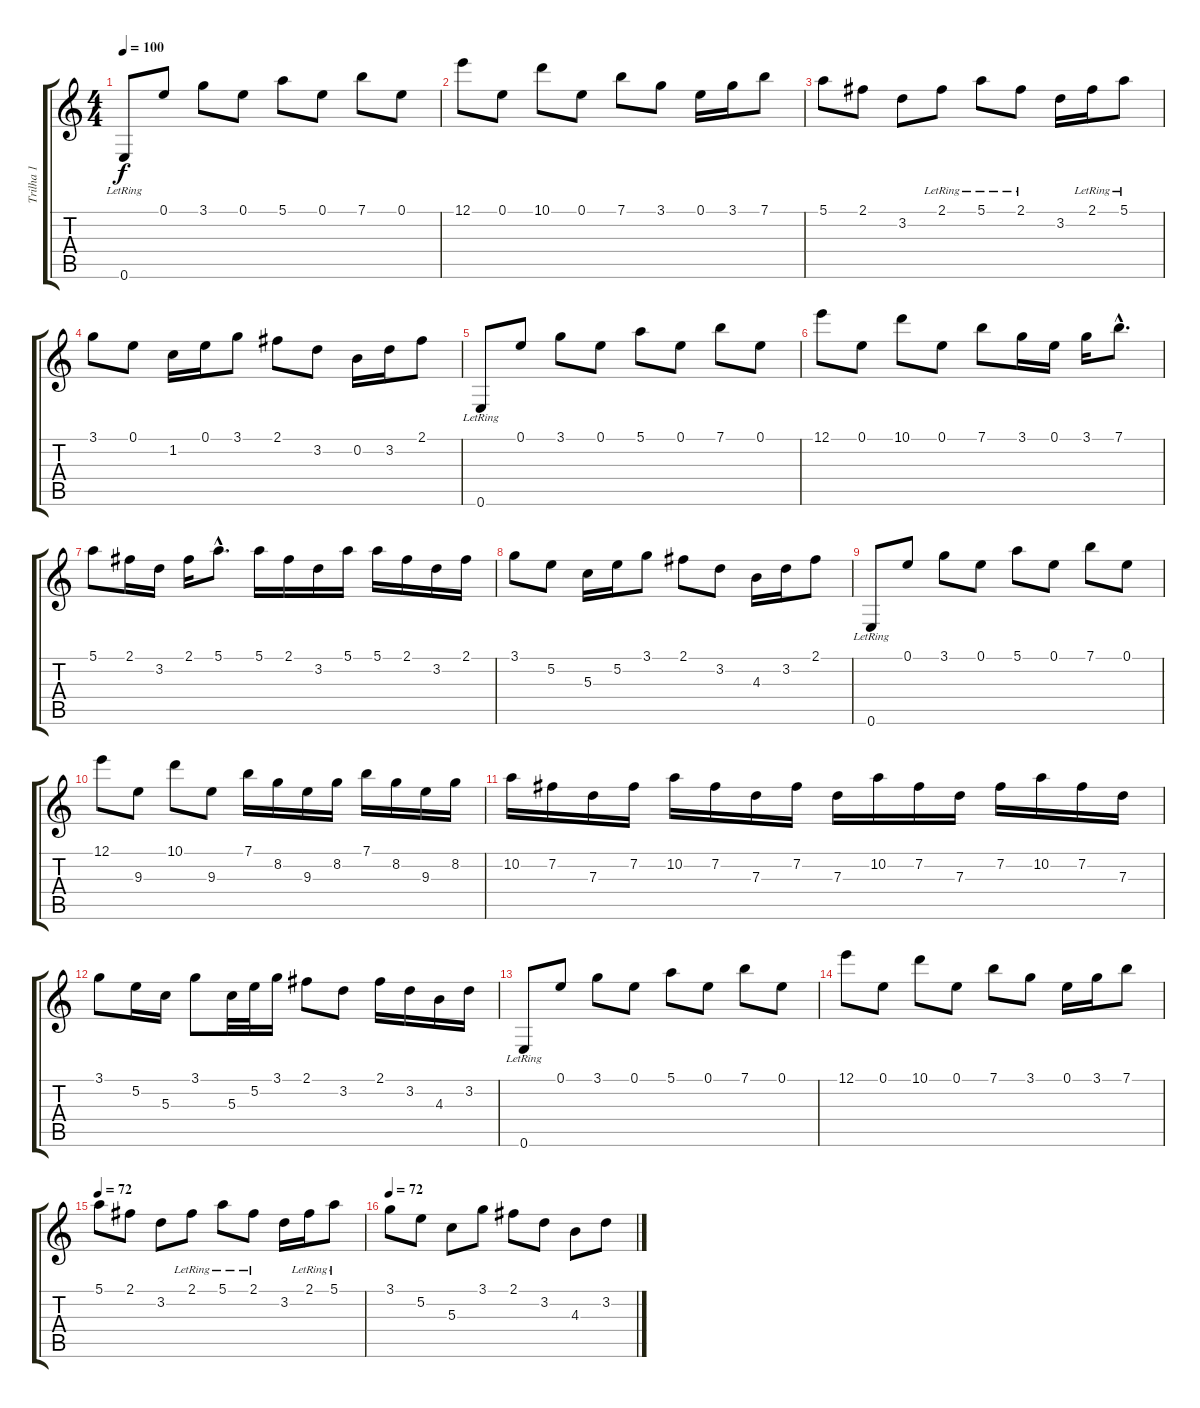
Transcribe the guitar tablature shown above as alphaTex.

\track ("Trilha 1" "Trilha 1") {instrument acousticguitarsteel}
\staff {score tabs}
\tuning (E4 B3 G3 D3 A2 E2) {hide}
\ts (4 4)
\tempo 100
\clef g2
\ks c
0.6{lr}.8{dy f instrument acousticguitarsteel} 0.1.8 3.1.8 0.1.8 5.1.8 0.1.8 7.1.8 0.1.8 |
12.1.8 0.1.8 10.1.8 0.1.8 7.1.8 3.1.8 0.1.16 3.1.16 7.1.8 |
5.1.8 2.1.8 3.2.8 2.1{lr}.8 5.1{lr}.8 2.1{lr}.8 3.2.16 2.1{lr}.16 5.1{lr}.8 |
3.1.8 0.1.8 1.2.16 0.1.16 3.1.8 2.1.8 3.2.8 0.2.16 3.2.16 2.1.8 |
0.6{lr}.8 0.1.8 3.1.8 0.1.8 5.1.8 0.1.8 7.1.8 0.1.8 |
12.1.8 0.1.8 10.1.8 0.1.8 7.1.8 3.1.16 0.1.16 3.1.16 7.1{hac}.8{d} |
5.1.8 2.1.16 3.2.16 2.1.16 5.1{hac}.8{d} 5.1.16 2.1.16 3.2.16 5.1.16 5.1.16 2.1.16 3.2.16 2.1.16 |
3.1.8 5.2.8 5.3.16 5.2.16 3.1.8 2.1.8 3.2.8 4.3.16 3.2.16 2.1.8 |
0.6{lr}.8 0.1.8 3.1.8 0.1.8 5.1.8 0.1.8 7.1.8 0.1.8 |
12.1.8 9.3.8 10.1.8 9.3.8 7.1.16 8.2.16 9.3.16 8.2.16 7.1.16 8.2.16 9.3.16 8.2.16 |
10.2.16 7.2.16 7.3.16 7.2.16 10.2.16 7.2.16 7.3.16 7.2.16 7.3.16 10.2.16 7.2.16 7.3.16 7.2.16 10.2.16 7.2.16 7.3.16 |
3.1.8 5.2.16 5.3.16 3.1.8 5.3.32 5.2.32 3.1.16 2.1.8 3.2.8 2.1.16 3.2.16 4.3.16 3.2.16 |
0.6{lr}.8 0.1.8 3.1.8 0.1.8 5.1.8 0.1.8 7.1.8 0.1.8 |
12.1.8 0.1.8 10.1.8 0.1.8 7.1.8 3.1.8 0.1.16 3.1.16 7.1.8 |
\tempo 72
5.1.8 2.1.8 3.2.8 2.1{lr}.8 5.1{lr}.8 2.1{lr}.8 3.2.16 2.1{lr}.16 5.1{lr}.8 |
\tempo 72
3.1.8 5.2.8 5.3.8 3.1.8 2.1.8 3.2.8 4.3.8 3.2.8
